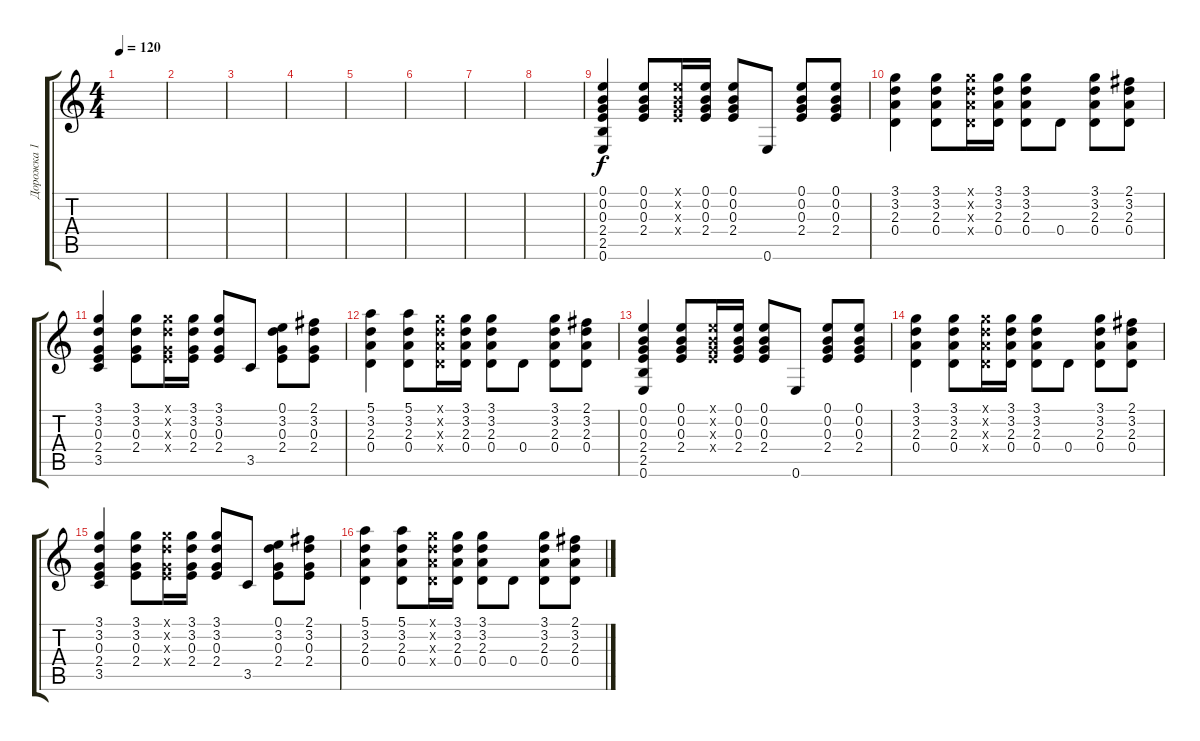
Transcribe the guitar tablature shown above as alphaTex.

\track ("Дорожка 1" "Дорожка 1") {instrument acousticguitarsteel}
\staff {score tabs}
\tuning (E4 B3 G3 D3 A2 E2) {hide}
\ts (4 4)
\tempo 120
\clef g2
\ks c
|
|
|
|
|
|
|
|
(0.1 0.2 0.3 2.4 2.5 0.6).4 (0.1 0.2 0.3 2.4).8 (0.1{x} 0.2{x} 0.3{x} 2.4{x}).16 (0.1 0.2 0.3 2.4).16 (0.1 0.2 0.3 2.4).8 0.6.8 (0.1 0.2 0.3 2.4).8 (0.1 0.2 0.3 2.4).8 |
(3.1 3.2 2.3 0.4).4 (3.1 3.2 2.3 0.4).8 (3.1{x} 3.2{x} 2.3{x} 0.4{x}).16 (3.1 3.2 2.3 0.4).16 (3.1 3.2 2.3 0.4).8 0.4.8 (3.1 3.2 2.3 0.4).8 (2.1 3.2 2.3 0.4).8 |
(3.1 3.2 0.3 2.4 3.5).4 (3.1 3.2 0.3 2.4).8 (3.1{x} 3.2{x} 0.3{x} 2.4{x}).16 (3.1 3.2 0.3 2.4).16 (3.1 3.2 0.3 2.4).8 3.5.8 (0.1 3.2 0.3 2.4).8 (2.1 3.2 0.3 2.4).8 |
(5.1 3.2 2.3 0.4).4 (5.1 3.2 2.3 0.4).8 (3.1{x} 3.2{x} 2.3{x} 0.4{x}).16 (3.1 3.2 2.3 0.4).16 (3.1 3.2 2.3 0.4).8 0.4.8 (3.1 3.2 2.3 0.4).8 (2.1 3.2 2.3 0.4).8 |
(0.1 0.2 0.3 2.4 2.5 0.6).4 (0.1 0.2 0.3 2.4).8 (0.1{x} 0.2{x} 0.3{x} 2.4{x}).16 (0.1 0.2 0.3 2.4).16 (0.1 0.2 0.3 2.4).8 0.6.8 (0.1 0.2 0.3 2.4).8 (0.1 0.2 0.3 2.4).8 |
(3.1 3.2 2.3 0.4).4 (3.1 3.2 2.3 0.4).8 (3.1{x} 3.2{x} 2.3{x} 0.4{x}).16 (3.1 3.2 2.3 0.4).16 (3.1 3.2 2.3 0.4).8 0.4.8 (3.1 3.2 2.3 0.4).8 (2.1 3.2 2.3 0.4).8 |
(3.1 3.2 0.3 2.4 3.5).4 (3.1 3.2 0.3 2.4).8 (3.1{x} 3.2{x} 0.3{x} 2.4{x}).16 (3.1 3.2 0.3 2.4).16 (3.1 3.2 0.3 2.4).8 3.5.8 (0.1 3.2 0.3 2.4).8 (2.1 3.2 0.3 2.4).8 |
(5.1 3.2 2.3 0.4).4 (5.1 3.2 2.3 0.4).8 (3.1{x} 3.2{x} 2.3{x} 0.4{x}).16 (3.1 3.2 2.3 0.4).16 (3.1 3.2 2.3 0.4).8 0.4.8 (3.1 3.2 2.3 0.4).8 (2.1 3.2 2.3 0.4).8
